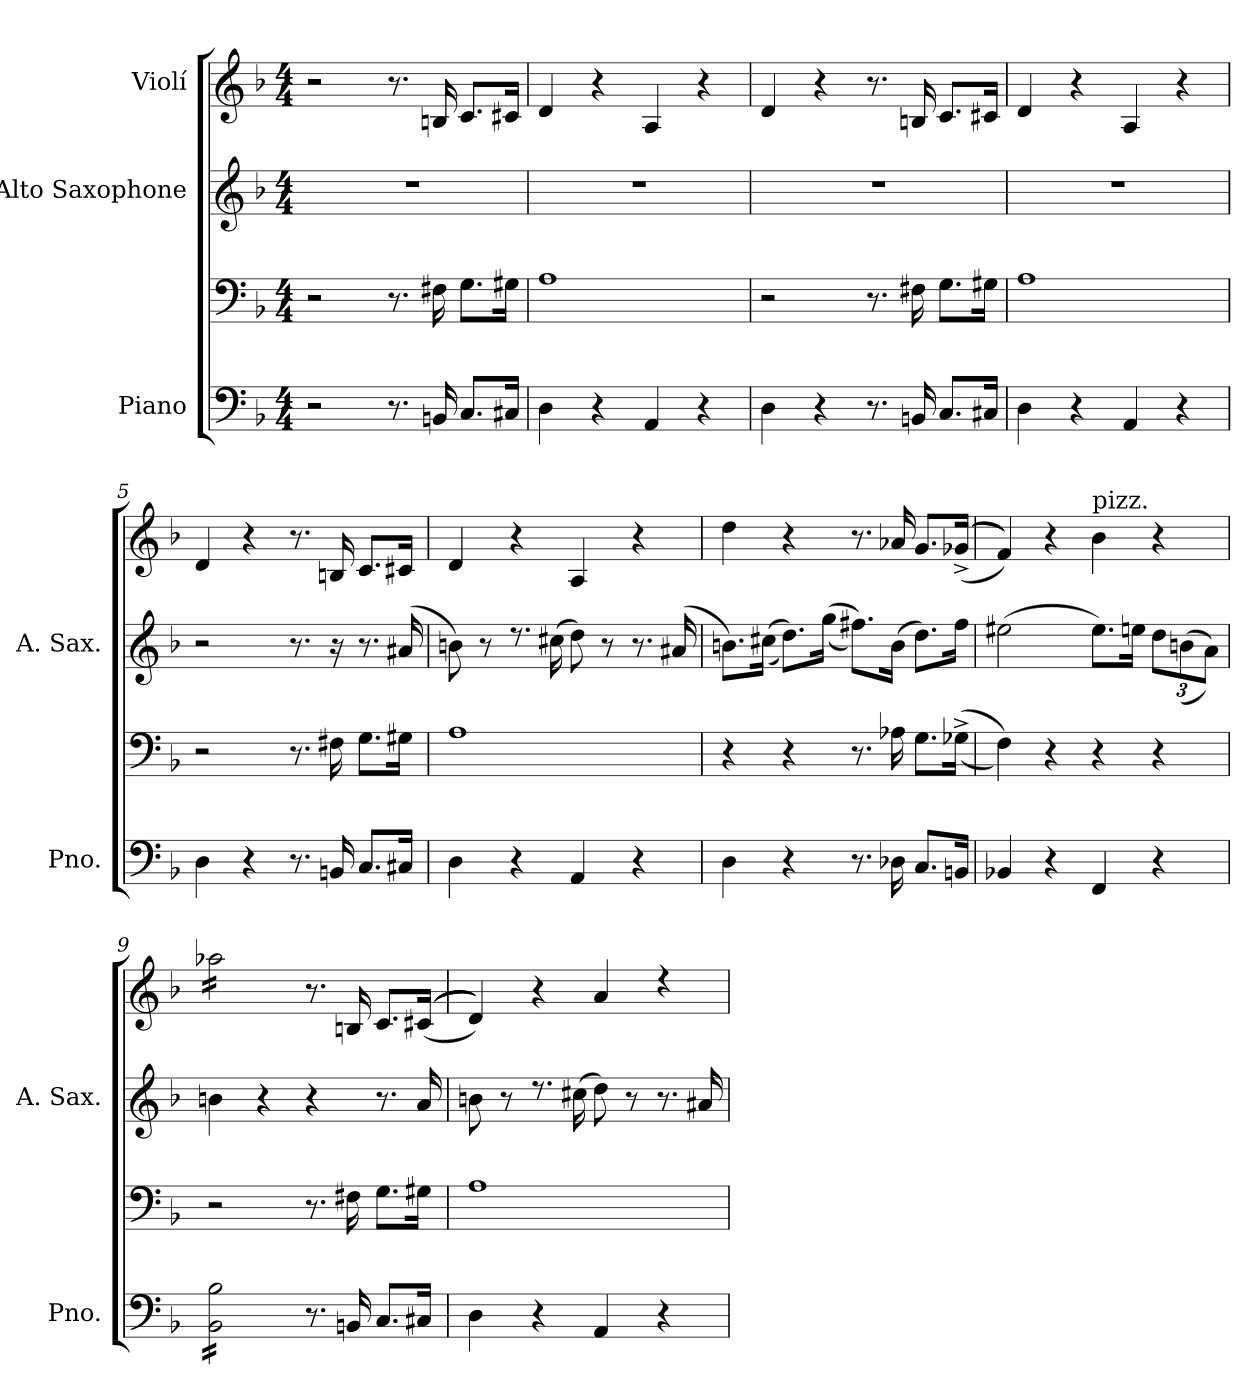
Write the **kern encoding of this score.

**kern	**kern	**kern	**kern
*part3	*part3	*part2	*part1
*staff4	*staff3	*staff2	*staff1
*I"Piano	*	*I"Alto Saxophone	*I"Violí
*I'Pno.	*	*I'A. Sax.	*
*clefF4	*clefF4	*clefG2	*clefG2
*	*	*ITrd5c9	*
*k[b-]	*k[b-]	*k[b-e-a-d-]	*k[b-]
*M4/4	*M4/4	*M4/4	*M4/4
=1	=1	=1	=1
2r	2r	1r	2r
8.r	8.r	.	8.r
16BBn/	16F#X\	.	16Bn/
8.C/L	8.G\L	.	8.c/L
16C#X/Jk	16G#X\Jk	.	16c#X/Jk
=2	=2	=2	=2
*	*	*	*MM110
4D\	1A	1r	4d/
4r	.	.	4r
4AA/	.	.	4A/
4r	.	.	4r
=3	=3	=3	=3
4D\	2r	1r	4d/
4r	.	.	4r
8.r	8.r	.	8.r
16BBn/	16F#X\	.	16Bn/
8.C/L	8.G\L	.	8.c/L
16C#X/Jk	16G#X\Jk	.	16c#X/Jk
=4	=4	=4	=4
4D\	1A	1r	4d/
4r	.	.	4r
4AA/	.	.	4A/
4r	.	.	4r
=5	=5	=5	=5
4D\	2r	2r	4d/
4r	.	.	4r
8.r	8.r	8.r	8.r
16BBn/	16F#X\	16r	16Bn/
8.C/L	8.G\L	8.r	8.c/L
16C#X/Jk	16G#X\Jk	(<16c#X/	16c#X/Jk
!!LO:LB:g=z
=6	=6	=6	=6
4D\	1A	8dn\)	4d/
.	.	8r	.
4r	.	8.rdd	4r
.	.	(>16en\	.
4AA/	.	8f\)	4A/
.	.	8r	.
4r	.	8.r	4r
.	.	(<16c#X/	.
=7	=7	=7	=7
4D\	4r	8.dn\L)	4dd\
.	.	(>(>16en\Jk	.
4r	4r	8.f\L))	4r
.	.	(>(>16b-\Jk	.
8.r	8.r	8.an\L))	8.r
16D-X\	16A-X\	(>16d\Jk	16a-X/
8.C/L	8.G\L	8.f\L)	8.g/L
16BBn/Jk	(>(>16G-X^\Jk	16a\Jk	(<(<(<(<16g-X^/Jk
=8	=8	=8	=8
4BB-X/	4F\))	(>2g#X\	4f/))))
4r	4r	.	4r
!	!	!	!LO:TX:a:t=pizz.
4FF/	4r	8.g#\L)	4b-\
.	.	16gn\Jk	.
*	*	*Xbrackettup	*
4r	4r	12f\L	4r
.	.	(>(>12dn\	.
.	.	12c\J))	.
!!LO:PB:g=z
=9	=9	=9	=9
!	!	!	!LO:TX:a:t=arco
*tremolo	*	*	*
*	*	*	*tremolo
16BB-\ 16B-\LL	2r	4dn\	16aa-X\LL
16BB-\ 16B-\	.	.	16aa-X\
16BB-\ 16B-\	.	.	16aa-X\
16BB-\ 16B-\	.	.	16aa-X\
16BB-\ 16B-\	.	4r	16aa-X\
16BB-\ 16B-\	.	.	16aa-X\
16BB-\ 16B-\	.	.	16aa-X\
16BB-\ 16B-\JJ	.	.	16aa-X\JJ
*	*	*	*Xtremolo
*Xtremolo	*	*	*
8.r	8.r	4r	8.r
16BBn/	16F#X\	.	16Bn/
8.C/L	8.G\L	8.r	8.c/L
16C#X/Jk	16G#X\Jk	16c/	(<(<(<(<16c#X/Jk
=10	=10	=10	=10
4D\	1A	8dn\	4d/))))
.	.	8r	.
4r	.	8.rdd	4r
.	.	(>16en\	.
4AA/	.	8f\)	4a/
.	.	8r	.
4r	.	8.r	4rdd
.	.	16c#X/	.
=	=	=	=
*-	*-	*-	*-
